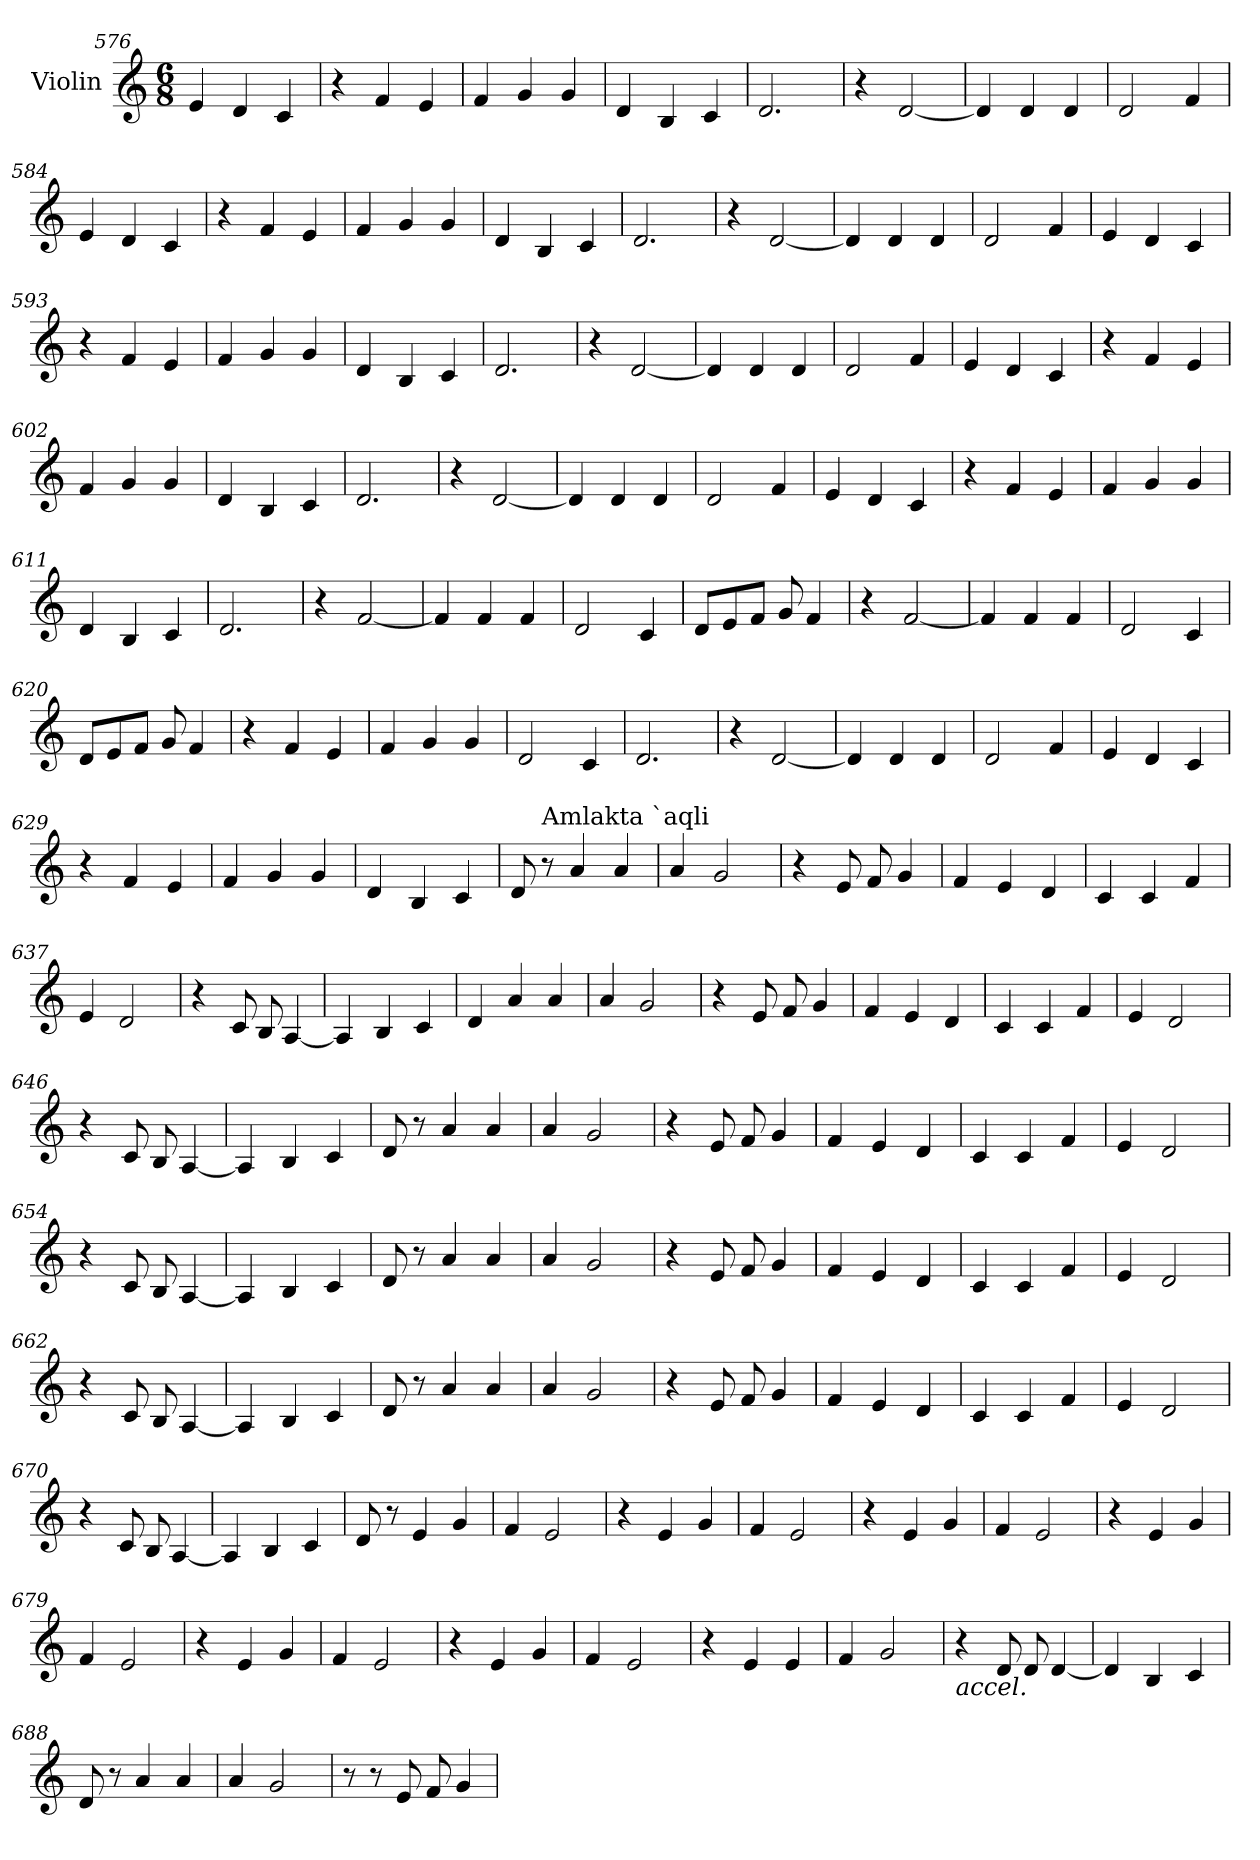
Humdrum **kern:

**kern
*part1
*staff1
*I"Violin
*clefG2
*k[]
*M6/8
=576
4e/
4d/
4c/
=577
4r
4f/
4e/
=578
4f/
4g/
4g/
=579
4d/
4B/
4c/
=580
2.d/
=581
4r
[2d/
!!LO:LB:g=z
=582
4d/]
4d/
4d/
=583
2d/
4f/
=584
4e/
4d/
4c/
=585
4r
4f/
4e/
=586
4f/
4g/
4g/
=587
4d/
4B/
4c/
=588
2.d/
=589
4r
[2d/
!!LO:LB:g=z
=590
4d/]
4d/
4d/
=591
2d/
4f/
=592
4e/
4d/
4c/
=593
4r
4f/
4e/
=594
4f/
4g/
4g/
=595
4d/
4B/
4c/
=596
2.d/
=597
4r
[2d/
!!LO:PB:g=z
=598
4d/]
4d/
4d/
=599
2d/
4f/
=600
4e/
4d/
4c/
=601
4r
4f/
4e/
=602
4f/
4g/
4g/
=603
4d/
4B/
4c/
=604
2.d/
=605
4r
[2d/
!!LO:LB:g=z
=606
4d/]
4d/
4d/
=607
2d/
4f/
=608
4e/
4d/
4c/
=609
4r
4f/
4e/
=610
4f/
4g/
4g/
=611
4d/
4B/
4c/
=612
2.d/
=613
4r
[2f/
!!LO:LB:g=z
=614
4f/]
4f/
4f/
=615
2d/
4c/
=616
8d/L
8e/
8f/J
8g/
4f/
=617
4r
[2f/
=618
4f/]
4f/
4f/
=619
2d/
4c/
=620
8d/L
8e/
8f/J
8g/
4f/
!!LO:LB:g=z
=621
4r
4f/
4e/
=622
4f/
4g/
4g/
=623
2d/
4c/
=624
2.d/
=625
4r
[2d/
=626
4d/]
4d/
4d/
=627
2d/
4f/
=628
4e/
4d/
4c/
!!LO:LB:g=z
=629
4r
4f/
4e/
=630
4f/
4g/
4g/
=631
4d/
4B/
4c/
=632
8d/
!LO:TX:a:t=Amlakta `aqli
8r
4a/
4a/
=633
4a/
2g/
=634
4r
8e/
8f/
4g/
=635
4f/
4e/
4d/
!!LO:LB:g=z
=636
4c/
4c/
4f/
=637
4e/
2d/
=638
4r
8c/
8B/
[4A/
=639
4A/]
4B/
4c/
=640
4d/
4a/
4a/
=641
4a/
2g/
=642
4r
8e/
8f/
4g/
!!LO:LB:g=z
=643
4f/
4e/
4d/
=644
4c/
4c/
4f/
=645
4e/
2d/
=646
4r
8c/
8B/
[4A/
=647
4A/]
4B/
4c/
=648
8d/
8r
4a/
4a/
=649
4a/
2g/
!!LO:LB:g=z
=650
4r
8e/
8f/
4g/
=651
4f/
4e/
4d/
=652
4c/
4c/
4f/
=653
4e/
2d/
=654
4r
8c/
8B/
[4A/
=655
4A/]
4B/
4c/
=656
8d/
8r
4a/
4a/
!!LO:PB:g=z
=657
4a/
2g/
=658
4r
8e/
8f/
4g/
=659
4f/
4e/
4d/
=660
4c/
4c/
4f/
=661
4e/
2d/
=662
4r
8c/
8B/
[4A/
=663
4A/]
4B/
4c/
!!LO:LB:g=z
=664
8d/
8r
4a/
4a/
=665
4a/
2g/
=666
4r
8e/
8f/
4g/
=667
4f/
4e/
4d/
=668
4c/
4c/
4f/
=669
4e/
2d/
=670
4r
8c/
8B/
[4A/
!!LO:LB:g=z
=671
4A/]
4B/
4c/
=672
8d/
8r
4e/
4g/
=673
4f/
2e/
=674
4r
4e/
4g/
=675
4f/
2e/
=676
4r
4e/
4g/
=677
4f/
2e/
=678
4r
4e/
4g/
!!LO:LB:g=z
=679
4f/
2e/
=680
4r
4e/
4g/
=681
4f/
2e/
=682
4r
4e/
4g/
=683
4f/
2e/
=684
4r
4e/
4e/
=685
4f/
2g/
=686
!LO:TX:b:i:t=accel.
4r
8d/
8d/
[4d/
!!LO:LB:g=z
=687
4d/]
4B/
4c/
=688
8d/
8r
4a/
4a/
=689
4a/
2g/
=690
8r
8r
8e/
8f/
4g/
=
*-
